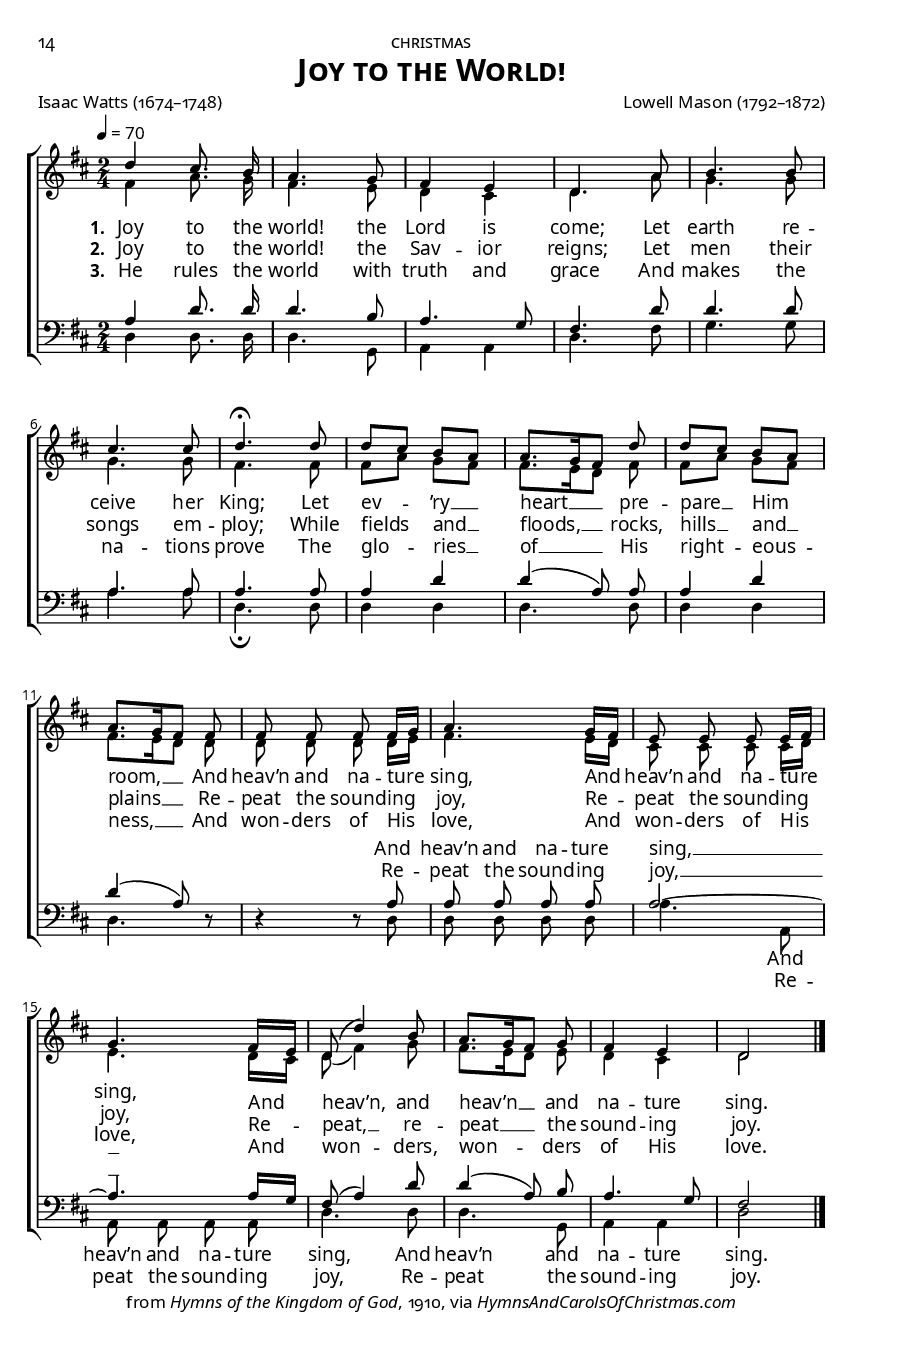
\version "2.14.2"
\include "util.ly"
\header {
  title = \markup{\override #'(font-name . "Garamond Premier Pro Semibold"){ \abs-fontsize #15 \smallCapsOldStyle"Joy to the World!"}}
  poet = \markup\oldStyleNum"Isaac Watts (1674–1748)"
  composer = \markup\oldStyleNum"Lowell Mason (1792–1872)"
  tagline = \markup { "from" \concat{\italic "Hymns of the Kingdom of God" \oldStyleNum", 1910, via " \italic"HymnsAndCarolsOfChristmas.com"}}
}
\paper {
  paper-height = 9\in
  paper-width = 6\in
  indent = 0\in
  %system-system-spacing = #'((basic-distance . 10) (padding . 0))
  system-system-spacing =
    #'((basic-distance . 0)
       (minimum-distance . 0)
       (padding . -5)
       (stretchability . 100))
  ragged-last-bottom = ##f
  ragged-bottom = ##f
  two-sided = ##t
  inner-margin = 0.5\in
  outer-margin = 0.25\in
  top-margin = 0.25\in
  bottom-margin = 0.25\in
  first-page-number = #014
  print-first-page-number = ##t
  headerLine = \markup{\override #'(font-name . "Garamond Premier Pro") \smallCapsOldStyle"christmas"}
  oddHeaderMarkup = \markup\fill-line{
     \override #'(font-name . "Garamond Premier Pro")\abs-fontsize #8.5
     \combine 
        \fill-line{"" \on-the-fly #print-page-number-check-first
        \oldStylePageNum""
        }
        \fill-line{\headerLine}
  }
  evenHeaderMarkup = \markup {
     \override #'(font-name . "Garamond Premier Pro")\abs-fontsize #8.5
     \combine
        \on-the-fly #print-page-number-check-first
        \oldStylePageNum""
        \fill-line{\headerLine}
  }
}
#(set-global-staff-size 15) \paper{ #(define fonts (make-pango-font-tree "GoudyOlSt BT" "Garamond Premier Pro" "Garamond Premier Pro" (/ 15 20))) }
global = {
  \key d \major
  \time 2/4
  \autoBeamOff
  \override DynamicLineSpanner #'staff-padding = #0.0
  \override DynamicLineSpanner #'Y-extent = #'(0.5 . 1)
}

sopMusic = \relative c'' {
  \tempo 4 = 70
  d4 cis8.\noBeam b16 |
  a4. g8 |
  fis4 e |
  d4. a'8 |
  b4. b8 | \break
  
  cis4. cis8 |
  d4.\fermata d8 |
  d[ cis] b[ a] |
  a8.[ g16 fis8] d' |
  d[ cis] b[ a] | \break
  
  a8.[ g16 fis8] fis |
  fis\noBeam fis\noBeam fis\noBeam fis16[ g] |
  a4. g16[ fis] |
  e8\noBeam e\noBeam e\noBeam e16[ fis] | \break
  
  g4. fis16[ e] |
  d8( d'4) b8 |
  a8.[ g16 fis8] g |
  fis4 e |
  d2 \bar "|."
}
sopWords = \lyricmode {
  
}

altoMusic = \relative c' {
  fis4 a8.\noBeam g16 |
  fis4. e8 |
  d4 cis |
  d4. a'8 |
  g4. g8 |
  
  g4. g8 |
  fis4. fis8 |
  fis8[ a] g[ fis] |
  fis8.[ e16 d8] fis |
  fis[ a] g[ fis] |
  
  fis8.[ e16 d8] d |
  d\noBeam d\noBeam d\noBeam d16[ e] |
  fis4. e16[ d] |
  cis8\noBeam cis\noBeam cis\noBeam cis16[ d] |
  
  e4. d16[ cis] |
  d8( fis4) g8 |
  fis8.[ e16 d8] e8 |
  d4 cis |
  d2
}
altoWords = \lyricmode {
  \dropLyricsV
  \set stanza = #"1. "
  Joy to the world! the Lord is come; Let earth re -- ceive her King; Let ev -- ’ry __ heart __ pre -- pare __ Him
  \raiseLyrics
  room, __
  And heav’n and na -- ture sing,
  And heav’n and na -- ture sing,
  \dropLyricsXV
  And heav’n, and heav’n __ and na -- ture sing.
}
altoWordsII = \lyricmode {
  \dropLyricsV
  \set stanza = #"2. "
  Joy to the world! the Sav -- ior reigns; Let men their songs em -- ploy;
  While fields and __ floods, __ rocks, hills __ and __
  \raiseLyrics
  plains __
  
  Re -- peat the sound -- ing joy,
  Re -- peat the sound -- ing joy,
  \dropLyricsXV
  Re -- peat, __ re -- peat __ the sound -- ing joy.
}
altoWordsIII = \lyricmode {
  \dropLyricsV
  \set stanza = #"3. "
  He rules the world with truth and grace And makes the na -- tions prove The glo -- ries __ of __ His right -- eous --
  \raiseLyrics
  ness, __
  
  And won -- ders of His love,  
  And won -- ders of His love,
  \dropLyricsXV
  And won -- ders, won -- ders of His love.
}
altoWordsIV = \lyricmode {
}

tenorMusic = \relative c' {
  a4 d8.\noBeam d16 |
  d4. b8 |
  a4. g8 |
  fis4. d'8 |
  d4. d8 |
  
  a4. a8 |
  a4. a8 |
  a4 d |
  d( a8)\noBeam a8 |
  a4 d |
  
  d( a8) d,\rest |
  d4\rest d8\rest a' |
  a\noBeam a\noBeam a\noBeam a\noBeam |
  a2~ |
  
  a4. a16[ g] |
  fis8( a4) d8 |
  d4( a8)\noBeam b |
  a4. g8 |
  fis2
}
tenorWords = \lyricmode {
  \repeat unfold 22 { \skip 1 }
  And heav’n and na -- ture sing, __
}
tenorWordsII = \lyricmode {
  \repeat unfold 22 { \skip 1 }
  Re -- peat the sound -- ing joy, __
}
tenorWordsIII = \lyricmode {
  \repeat unfold 22 { \skip 1 }
  And won -- ders of His love, __
}

bassMusic = \relative c {
  d4 d8.\noBeam d16 |
  d4. g,8 |
  a4 a |
  d4. fis8 |
  g4. g8 |
  
  a4. a8 |
  d,4.\fermata d8 |
  d4 d |
  d4. d8 |
  d4 d |
  
  d4. s8 |
  s4. d8 |
  d\noBeam d\noBeam d\noBeam d\noBeam |
  a'4. a,8 |
  
  a8\noBeam a\noBeam a\noBeam a\noBeam |
  d4. d8 |
  d4. g,8 |
  a4 a |
  d2
}
bassWords = \lyricmode {
  \repeat unfold 28 { \skip 1 }
  And heav’n and na -- ture sing,
  And heav’n and na -- ture sing.
}
bassWordsII = \lyricmode {
  \repeat unfold 28 { \skip 1 }
  Re -- peat the sound -- ing joy,
  Re -- peat the sound -- ing joy.
}
bassWordsIII = \lyricmode {
  \repeat unfold 28 { \skip 1 }
  And won -- ders of His love,
  And won -- ders of His love.
}

\score {
  <<
   \new ChoirStaff <<
%    \new Lyrics = sopranos \with { \override VerticalAxisGroup #'nonstaff-relatedstaff-spacing = #'((basic-distance . 1)) }
    \new Staff = women <<
      \new Voice = "sopranos" { \voiceOne << \global \sopMusic >> }
      \new Voice = "altos" { \voiceTwo << \global \altoMusic >> }
    >>
    \new Lyrics \with { alignAboveContext = #"women" \override VerticalAxisGroup #'nonstaff-relatedstaff-spacing = #'((basic-distance . 1))} \lyricsto "sopranos" \sopWords
    \new Lyrics = "altosIV"  \with { alignBelowContext = #"women" } \lyricsto "altos" \altoWordsIV
    \new Lyrics = "altosIII"  \with { alignBelowContext = #"women" } \lyricsto "altos" \altoWordsIII
    \new Lyrics = "altosII"  \with { alignBelowContext = #"women" } \lyricsto "altos" \altoWordsII
    \new Lyrics = "altos"  \with { alignBelowContext = #"women" \override VerticalAxisGroup #'nonstaff-relatedstaff-spacing = #'((basic-distance . 1))} \lyricsto "altos" \altoWords
   \new Staff = men <<
      \clef bass
      \new Voice = "tenors" { \voiceOne << \global \tenorMusic >> }
      \new Voice = "basses" { \voiceTwo << \global \bassMusic >> }
    >>
    \new Lyrics \with { alignAboveContext = #"men" \override VerticalAxisGroup #'nonstaff-relatedstaff-spacing = #'((basic-distance . 1)) } \lyricsto "tenors" \tenorWords
    \new Lyrics \with { alignAboveContext = #"men" \override VerticalAxisGroup #'nonstaff-relatedstaff-spacing = #'((basic-distance . 1)) } \lyricsto "tenors" \tenorWordsII
%    \new Lyrics \with { alignAboveContext = #"men" \override VerticalAxisGroup #'nonstaff-relatedstaff-spacing = #'((basic-distance . 1)) } \lyricsto "tenors" \tenorWordsIII
%    \new Lyrics \with { alignBelowContext = #"men" \override VerticalAxisGroup #'nonstaff-relatedstaff-spacing = #'((basic-distance . 1)) } \lyricsto "basses" \bassWordsIII
    \new Lyrics \with { alignBelowContext = #"men" \override VerticalAxisGroup #'nonstaff-relatedstaff-spacing = #'((basic-distance . 1)) } \lyricsto "basses" \bassWordsII
    \new Lyrics \with { alignBelowContext = #"men" \override VerticalAxisGroup #'nonstaff-relatedstaff-spacing = #'((basic-distance . 1)) } \lyricsto "basses" \bassWords
  >>
%    \new PianoStaff << \new Staff { \new Voice { \pianoRH } } \new Staff { \clef "bass" \pianoLH } >>
  >>
  \layout {
    \context {
      \Score
      %\override SpacingSpanner #'base-shortest-duration = #(ly:make-moment 1 8)
      %\override SpacingSpanner #'common-shortest-duration = #(ly:make-moment 1 4)
    }
    \context {
      % Remove all empty staves
      % \Staff \RemoveEmptyStaves \override VerticalAxisGroup #'remove-first = ##t
    }
    \context {
      \Lyrics
      \override LyricText #'X-offset = #center-on-word
    }
  }
  \midi {
    \tempo 4 = 70
    \set Staff.midiInstrument = "flute"
  
    \context {
      \Voice
      \remove "Dynamic_performer"
    }
  }
}
